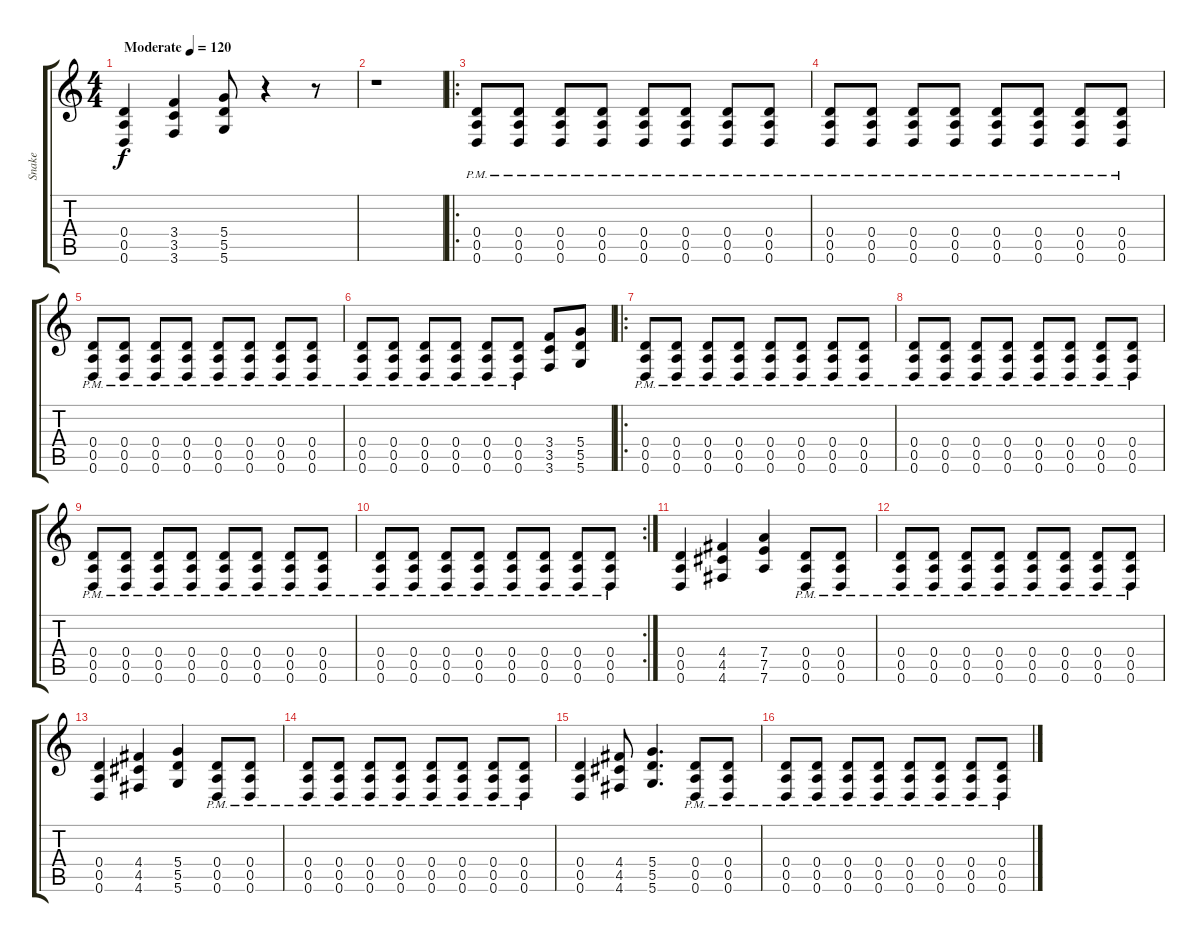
\track ("Snake" "Snake") {instrument distortionguitar}
\staff {score tabs}
\tuning (E4 B3 G3 D3 A2 D2) {hide}
\ts (4 4)
\tempo (120 "Moderate")
\clef g2
\ks c
(0.4 0.5 0.6).4{dy f instrument distortionguitar} (3.4 3.5 3.6).4 (5.4 5.5 5.6).8 r.4 r.8 |
r.1 |
\ro
(0.4{pm} 0.5{pm} 0.6{pm}).8 (0.4{pm} 0.5{pm} 0.6{pm}).8 (0.4{pm} 0.5{pm} 0.6{pm}).8 (0.4{pm} 0.5{pm} 0.6{pm}).8 (0.4{pm} 0.5{pm} 0.6{pm}).8 (0.4{pm} 0.5{pm} 0.6{pm}).8 (0.4{pm} 0.5{pm} 0.6{pm}).8 (0.4{pm} 0.5{pm} 0.6{pm}).8 |
(0.4{pm} 0.5{pm} 0.6{pm}).8 (0.4{pm} 0.5{pm} 0.6{pm}).8 (0.4{pm} 0.5{pm} 0.6{pm}).8 (0.4{pm} 0.5{pm} 0.6{pm}).8 (0.4{pm} 0.5{pm} 0.6{pm}).8 (0.4{pm} 0.5{pm} 0.6{pm}).8 (0.4{pm} 0.5{pm} 0.6{pm}).8 (0.4{pm} 0.5{pm} 0.6{pm}).8 |
(0.4{pm} 0.5{pm} 0.6{pm}).8 (0.4{pm} 0.5{pm} 0.6{pm}).8 (0.4{pm} 0.5{pm} 0.6{pm}).8 (0.4{pm} 0.5{pm} 0.6{pm}).8 (0.4{pm} 0.5{pm} 0.6{pm}).8 (0.4{pm} 0.5{pm} 0.6{pm}).8 (0.4{pm} 0.5{pm} 0.6{pm}).8 (0.4{pm} 0.5{pm} 0.6{pm}).8 |
(0.4{pm} 0.5{pm} 0.6{pm}).8 (0.4{pm} 0.5{pm} 0.6{pm}).8 (0.4{pm} 0.5{pm} 0.6{pm}).8 (0.4{pm} 0.5{pm} 0.6{pm}).8 (0.4{pm} 0.5{pm} 0.6{pm}).8 (0.4{pm} 0.5{pm} 0.6{pm}).8 (3.4 3.5 3.6).8 (5.4 5.5 5.6).8 |
\ro
(0.4{pm} 0.5{pm} 0.6{pm}).8 (0.4{pm} 0.5{pm} 0.6{pm}).8 (0.4{pm} 0.5{pm} 0.6{pm}).8 (0.4{pm} 0.5{pm} 0.6{pm}).8 (0.4{pm} 0.5{pm} 0.6{pm}).8 (0.4{pm} 0.5{pm} 0.6{pm}).8 (0.4{pm} 0.5{pm} 0.6{pm}).8 (0.4{pm} 0.5{pm} 0.6{pm}).8 |
(0.4{pm} 0.5{pm} 0.6{pm}).8 (0.4{pm} 0.5{pm} 0.6{pm}).8 (0.4{pm} 0.5{pm} 0.6{pm}).8 (0.4{pm} 0.5{pm} 0.6{pm}).8 (0.4{pm} 0.5{pm} 0.6{pm}).8 (0.4{pm} 0.5{pm} 0.6{pm}).8 (0.4{pm} 0.5{pm} 0.6{pm}).8 (0.4{pm} 0.5{pm} 0.6{pm}).8 |
(0.4{pm} 0.5{pm} 0.6{pm}).8 (0.4{pm} 0.5{pm} 0.6{pm}).8 (0.4{pm} 0.5{pm} 0.6{pm}).8 (0.4{pm} 0.5{pm} 0.6{pm}).8 (0.4{pm} 0.5{pm} 0.6{pm}).8 (0.4{pm} 0.5{pm} 0.6{pm}).8 (0.4{pm} 0.5{pm} 0.6{pm}).8 (0.4{pm} 0.5{pm} 0.6{pm}).8 |
\rc 2
(0.4{pm} 0.5{pm} 0.6{pm}).8 (0.4{pm} 0.5{pm} 0.6{pm}).8 (0.4{pm} 0.5{pm} 0.6{pm}).8 (0.4{pm} 0.5{pm} 0.6{pm}).8 (0.4{pm} 0.5{pm} 0.6{pm}).8 (0.4{pm} 0.5{pm} 0.6{pm}).8 (0.4{pm} 0.5{pm} 0.6{pm}).8 (0.4{pm} 0.5{pm} 0.6{pm}).8 |
(0.4 0.5 0.6).4 (4.4 4.5 4.6).4 (7.4 7.5 7.6).4 (0.4{pm} 0.5 0.6).8 (0.4{pm} 0.5 0.6).8 |
(0.4{pm} 0.5{pm} 0.6{pm}).8 (0.4{pm} 0.5{pm} 0.6{pm}).8 (0.4{pm} 0.5{pm} 0.6{pm}).8 (0.4{pm} 0.5{pm} 0.6{pm}).8 (0.4{pm} 0.5{pm} 0.6{pm}).8 (0.4{pm} 0.5{pm} 0.6{pm}).8 (0.4{pm} 0.5{pm} 0.6{pm}).8 (0.4{pm} 0.5{pm} 0.6{pm}).8 |
(0.4 0.5 0.6).4 (4.4 4.5 4.6).4 (5.4 5.5 5.6).4 (0.4{pm} 0.5 0.6).8 (0.4{pm} 0.5 0.6).8 |
(0.4{pm} 0.5{pm} 0.6{pm}).8 (0.4{pm} 0.5{pm} 0.6{pm}).8 (0.4{pm} 0.5{pm} 0.6{pm}).8 (0.4{pm} 0.5{pm} 0.6{pm}).8 (0.4{pm} 0.5{pm} 0.6{pm}).8 (0.4{pm} 0.5{pm} 0.6{pm}).8 (0.4{pm} 0.5{pm} 0.6{pm}).8 (0.4{pm} 0.5{pm} 0.6{pm}).8 |
(0.4 0.5 0.6).4 (4.4 4.5 4.6).8 (5.4 5.5 5.6).4{d} (0.4 0.5{pm} 0.6).8 (0.4 0.5{pm} 0.6).8 |
(0.4{pm} 0.5{pm} 0.6{pm}).8 (0.4{pm} 0.5{pm} 0.6{pm}).8 (0.4{pm} 0.5{pm} 0.6{pm}).8 (0.4{pm} 0.5{pm} 0.6{pm}).8 (0.4{pm} 0.5{pm} 0.6{pm}).8 (0.4{pm} 0.5{pm} 0.6{pm}).8 (0.4{pm} 0.5{pm} 0.6{pm}).8 (0.4{pm} 0.5{pm} 0.6{pm}).8
